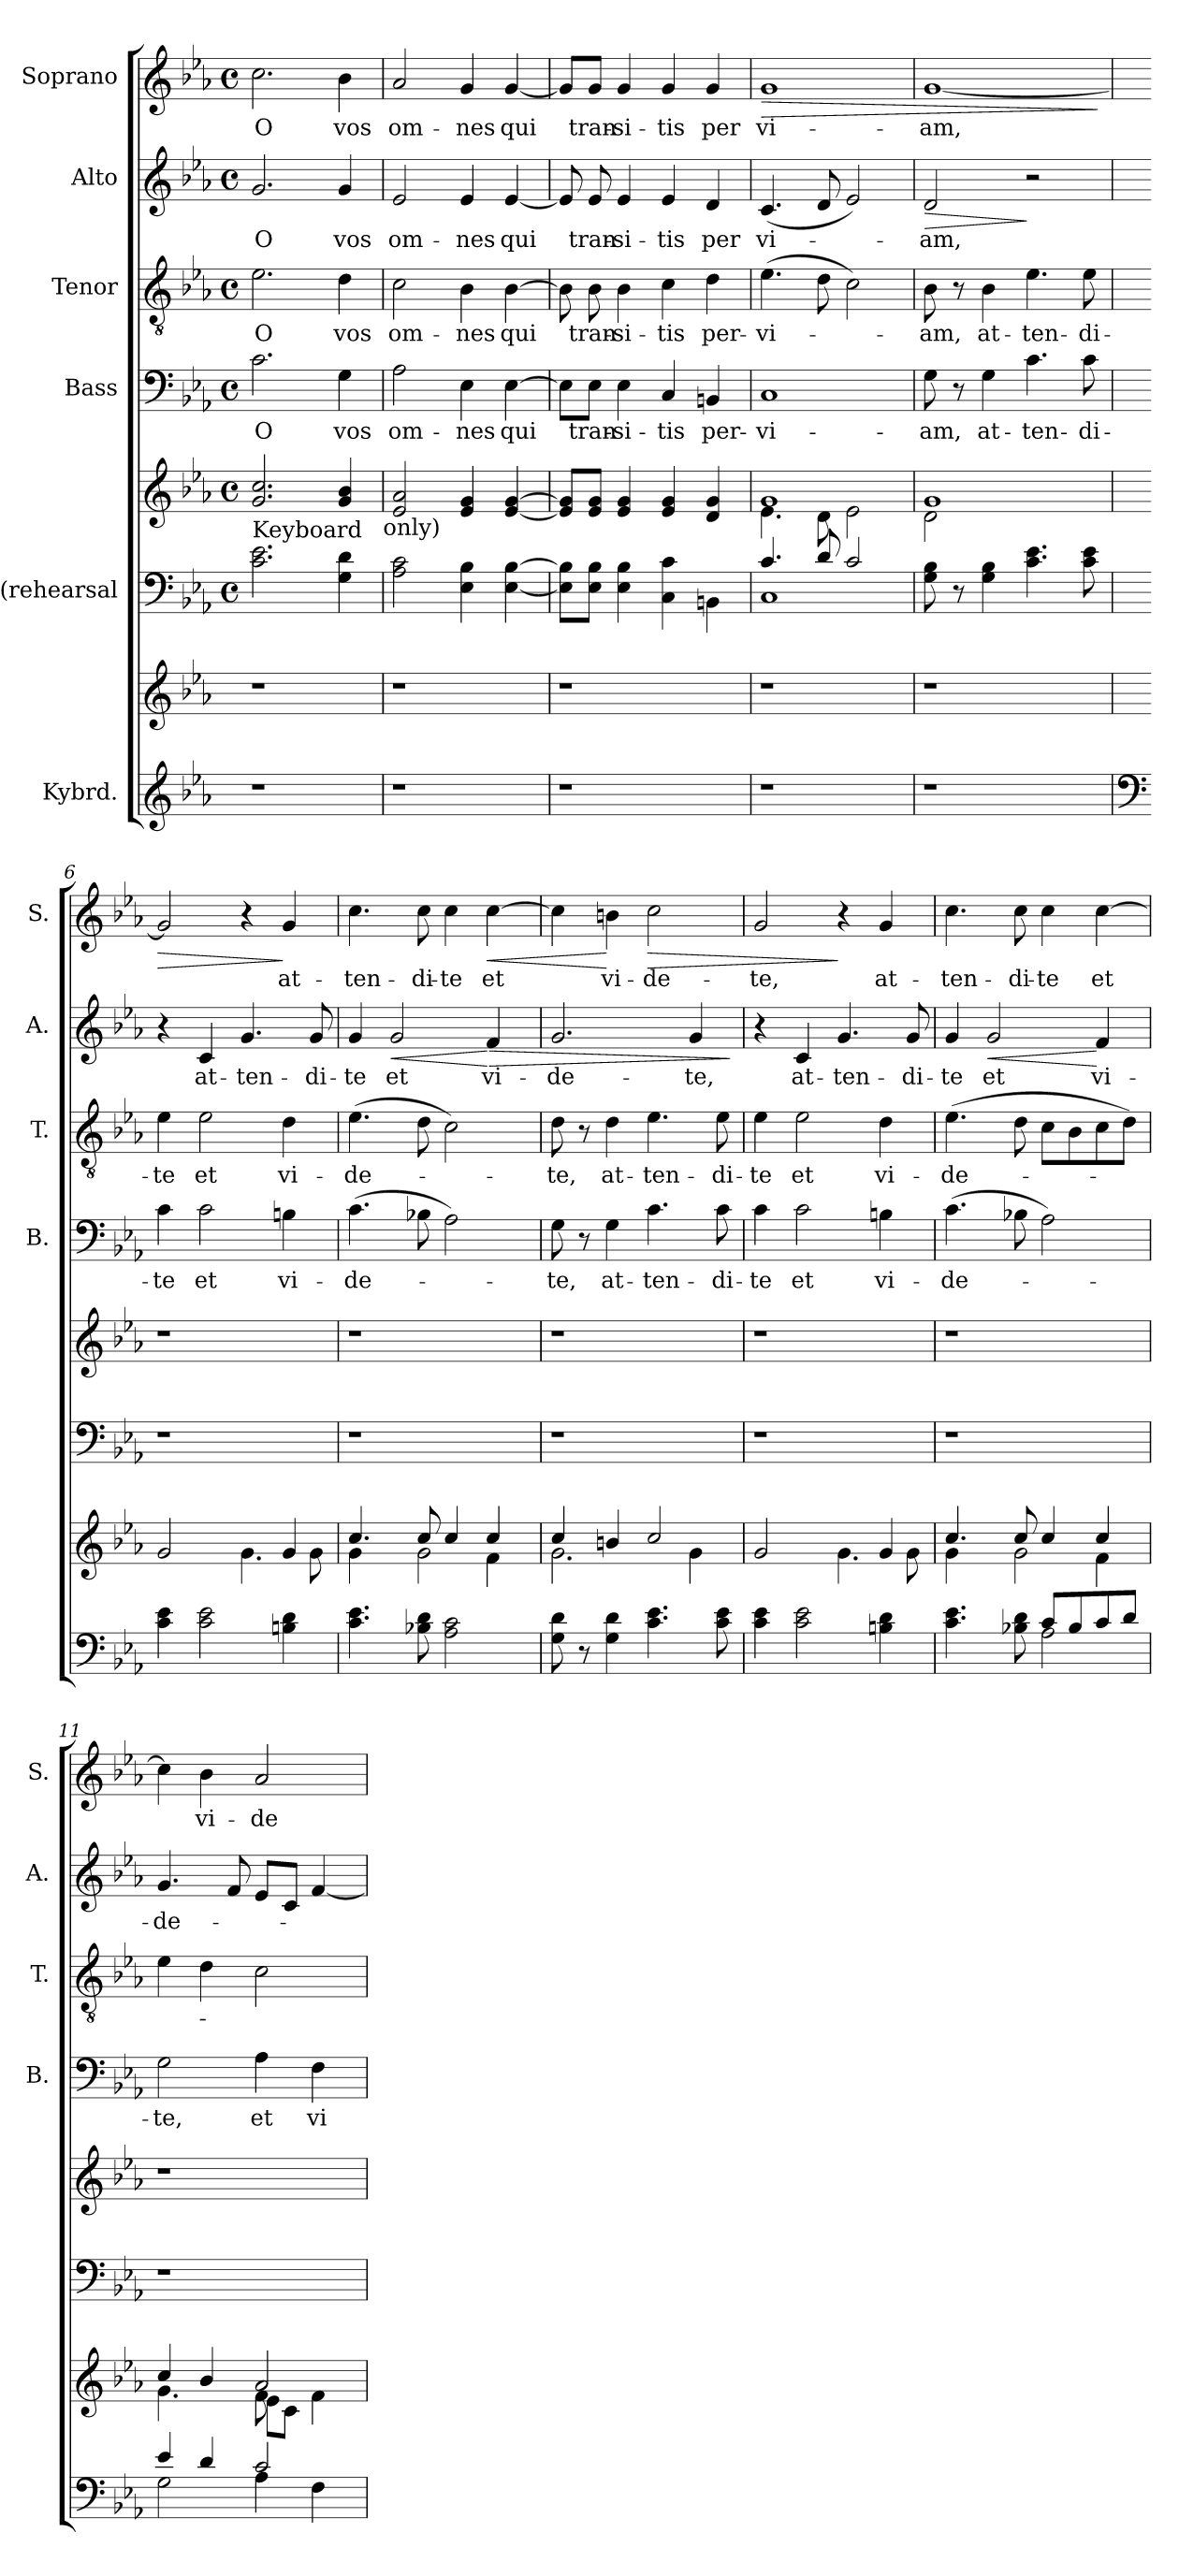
**kern	**kern	**kern	**kern	**kern	**text	**kern	**text	**kern	**text	**dynam	**kern	**text	**dynam
*part6	*part6	*part5	*part5	*part4	*part4	*part3	*part3	*part2	*part2	*part2	*part1	*part1	*part1
*staff8	*staff7	*staff6	*staff5	*staff4	*staff4	*staff3	*staff3	*staff2	*staff2	*staff2	*staff1	*staff1	*staff1
*I"Kybrd.	*	*I"(rehearsal	*	*I"Bass	*	*I"Tenor	*	*I"Alto	*	*	*I"Soprano	*	*
*	*	*	*	*I'B.	*	*I'T.	*	*I'A.	*	*	*I'S.	*	*
*clefG2	*clefG2	*clefF4	*clefG2	*clefF4	*	*clefGv2	*	*clefG2	*	*	*clefG2	*	*
*k[b-e-a-]	*k[b-e-a-]	*k[b-e-a-]	*k[b-e-a-]	*k[b-e-a-]	*	*k[b-e-a-]	*	*k[b-e-a-]	*	*	*k[b-e-a-]	*	*
*E-:	*E-:	*E-:	*E-:	*E-:	*	*E-:	*	*E-:	*	*	*E-:	*	*
*	*	*M4/4	*M4/4	*M4/4	*	*M4/4	*	*M4/4	*	*	*M4/4	*	*
*	*	*met(c)	*met(c)	*met(c)	*	*met(c)	*	*met(c)	*	*	*met(c)	*	*
=1	=1	=1	=1	=1	=1	=1	=1	=1	=1	=1	=1	=1	=1
!	!	!LO:TX:a:t=Keyboard	!	!	!	!	!	!	!	!	!	!	!
!	!	!	!	!	!LO:LY:b	!	!LO:LY:b	!	!LO:LY:b	!	!	!LO:LY:b	!
1r	1r	2.c\ 2.e-\	2.g/ 2.cc/	2.c\	O	2.e-\	O	2.g/	O	.	2.cc\	O	.
!	!	!	!	!	!LO:LY:b	!	!LO:LY:b	!	!LO:LY:b	!	!	!LO:LY:b	!
.	.	4G\ 4d\	4g/ 4b-/	4G\	vos	4d\	vos	4g/	vos	.	4b-\	vos	.
!	!	!	!LO:TX:b:t=only)	!	!	!	!	!	!	!	!	!	!
=2	=2	=2	=2	=2	=2	=2	=2	=2	=2	=2	=2	=2	=2
!	!	!	!	!	!LO:LY:b	!	!LO:LY:b	!	!LO:LY:b	!	!	!LO:LY:b	!
1r	1r	2A-\ 2c\	2e-/ 2a-/	2A-\	om-	2c\	om-	2e-/	om-	.	2a-/	om-	.
!	!	!	!	!	!LO:LY:b	!	!LO:LY:b	!	!LO:LY:b	!	!	!LO:LY:b	!
.	.	4E-\ 4B-\	4e-/ 4g/	4E-\	-nes	4B-\	-nes	4e-/	-nes	.	4g/	-nes	.
!	!	!	!	!	!LO:LY:b	!	!LO:LY:b	!	!LO:LY:b	!	!	!LO:LY:b	!
.	.	[<4E-\ [>4B-\	[<4e-/ [>4g/	[>4E-\	qui	[>4B-\	qui	[<4e-/	qui	.	[<4g/	qui	.
=3	=3	=3	=3	=3	=3	=3	=3	=3	=3	=3	=3	=3	=3
1r	1r	8E-\] 8B-\]L	8e-/] 8g/]L	8E-\L]	.	8B-\]	.	8e-/]	.	.	8g/L]	.	.
!	!	!	!	!	!LO:LY:b	!	!LO:LY:b	!	!LO:LY:b	!	!	!LO:LY:b	!
.	.	8E-\ 8B-\J	8e-/ 8g/J	8E-\J	tran-	8B-\	tran-	8e-/	tran-	.	8g/J	tran-	.
!	!	!	!	!	!LO:LY:b:rj	!	!LO:LY:b:rj	!	!LO:LY:b:rj	!	!	!LO:LY:b:rj	!
.	.	4E-\ 4B-\	4e-/ 4g/	4E-\	-si-	4B-\	-si-	4e-/	-si-	.	4g/	-si-	.
!	!	!	!	!	!LO:LY:b	!	!LO:LY:b	!	!LO:LY:b	!	!	!LO:LY:b	!
.	.	4C\ 4c\	4e-/ 4g/	4C/	-tis	4c\	-tis	4e-/	-tis	.	4g/	-tis	.
!	!	!	!	!	!LO:LY:b	!	!LO:LY:b	!	!LO:LY:b	!	!	!LO:LY:b	!
.	.	4BBn\	4d/ 4g/	4BBn/	per-	4d\	per-	4d/	per	.	4g/	per	.
=4	=4	=4	=4	=4	=4	=4	=4	=4	=4	=4	=4	=4	=4
*	*	*^	*^	*	*	*	*	*	*	*	*	*	*
!	!	!	!	!	!	!	!LO:LY:b	!	!LO:LY:b	!	!LO:LY:b	!	!	!LO:LY:b	!LO:HP:b
1r	1r	4.c/	1C	1g	4.e-\	1C	-vi-	(>4.e-\	-vi-	(<4.c/	vi-	.	1g	vi-	>
.	.	8d/	.	.	8d\	.	.	8d\	.	8d/	.	.	.	.	.
.	.	2c/	.	.	2e-\	.	.	2c\)	.	2e-/)	.	.	.	.	.
*	*	*v	*v	*	*	*	*	*	*	*	*	*	*	*	*
=5	=5	=5	=5	=5	=5	=5	=5	=5	=5	=5	=5	=5	=5	=5
!	!	!	!	!	!	!LO:LY:b	!	!LO:LY:b	!	!LO:LY:b	!LO:HP:b	!	!LO:LY:b	!
1r	1r	8G\ 8B-\	1g	2d\	8G\	-am,	8B-\	-am,	2d/	-am,	>	[<1g	-am,	.
.	.	8r	.	.	8r	.	8r	.	.	.	.	.	.	.
!	!	!	!	!	!	!LO:LY:b	!	!LO:LY:b	!	!	!	!	!	!
.	.	4G\ 4B-\	.	.	4G\	at-	4B-\	at-	.	.	.	.	.	.
!	!	!	!	!	!	!LO:LY:b	!	!LO:LY:b	!	!	!	!	!	!
.	.	4.c\ 4.e-\	.	2ryy	4.c\	-ten-	4.e-\	-ten-	2r	.	]	.	.	.
!	!	!	!	!	!	!LO:LY:b	!	!LO:LY:b	!	!	!	!	!	!
.	.	8c\ 8e-\	.	.	8c\	-di-	8e-\	-di-	.	.	.	.	.	.
*	*	*	*v	*v	*	*	*	*	*	*	*	*	*	*
.	.	.	.	.	.	.	.	.	.	.	.	.	]
!!LO:LB:g=z
=6	=6	=6	=6	=6	=6	=6	=6	=6	=6	=6	=6	=6	=6
*clefF4	*	*	*	*	*	*	*	*	*	*	*	*	*
*	*^	*	*	*	*	*	*	*	*	*	*	*	*
!	!	!	!	!	!	!LO:LY:b	!	!LO:LY:b	!	!	!	!	!	!LO:HP:b
4c\ 4e-\	2g/	2.ryy	1r	1r	4c\	-te	4e-\	-te	4r	.	.	2g/]	.	>
!	!	!	!	!	!	!LO:LY:b	!	!LO:LY:b	!	!LO:LY:b	!	!	!	!
2c\ 2e-\	.	.	.	.	2c\	et	2e-\	et	4c/	at-	.	.	.	.
!	!	!	!	!	!	!	!	!	!	!LO:LY:b	!	!	!	!
.	4.g\	.	.	.	.	.	.	.	4.g/	-ten-	.	4r	.	.
!	!	!	!	!	!	!LO:LY:b	!	!LO:LY:b	!	!	!	!	!LO:LY:b	!
4Bn\ 4d\	.	4g/	.	.	4Bn\	vi-	4d\	vi-	.	.	.	4g/	at-	]
!	!	!	!	!	!	!	!	!	!	!LO:LY:b	!	!	!	!
.	8g\	.	.	.	.	.	.	.	8g/	-di-	.	.	.	.
=7	=7	=7	=7	=7	=7	=7	=7	=7	=7	=7	=7	=7	=7	=7
*	*^	*^	*	*	*	*	*	*	*	*	*	*	*	*
!	!	!	!	!	!	!	!	!LO:LY:b	!	!LO:LY:b	!	!LO:LY:b	!	!	!LO:LY:b	!
4.c\ 4.e-\	4g\	4.cc/	4.ryy	2.ryy	1r	1r	(>4.c\	-de-	(>4.e-\	-de-	4g/	-te	.	4.cc\	-ten-	.
!	!	!	!	!	!	!	!	!	!	!	!	!LO:LY:b	!LO:HP:b	!	!	!
.	2.ryy	.	.	.	.	.	.	.	.	.	2g/	et	<	.	.	.
!	!	!	!	!	!	!	!	!	!	!	!	!	!	!	!LO:LY:b	!
8B-X\ 8d\	.	2g\	8cc/	.	.	.	8B-X\	.	8d\	.	.	.	.	8cc\	-di-	.
!	!	!	!	!	!	!	!	!	!	!	!	!	!	!	!LO:LY:b:rj	!
2A-\ 2c\	.	.	4cc/	.	.	.	2A-\)	.	2c\)	.	.	.	.	4cc\	-te	.
!	!	!	!	!	!	!	!	!	!	!	!	!LO:LY:b	!LO:HP:n=1:b	!	!LO:LY:b	!LO:HP:b
.	.	.	4f\	4cc/	.	.	.	.	.	.	4f/	vi-	[ >	[>4cc\	et	<
.	.	8ryy	.	.	.	.	.	.	.	.	.	.	.	.	.	.
*	*	*v	*v	*v	*	*	*	*	*	*	*	*	*	*	*	*
=8	=8	=8	=8	=8	=8	=8	=8	=8	=8	=8	=8	=8	=8	=8
!	!	!	!	!	!	!LO:LY:b	!	!LO:LY:b	!	!LO:LY:b	!	!	!	!
8G\ 8d\	2.g\	4cc/	1r	1r	8G\	-te,	8d\	-te,	2.g/	-de-	.	4cc\]	.	.
8r	.	.	.	.	8r	.	8r	.	.	.	.	.	.	.
!	!	!	!	!	!	!LO:LY:b	!	!LO:LY:b	!	!	!	!	!LO:LY:b	!
4G\ 4d\	.	4bn/	.	.	4G\	at-	4d\	at-	.	.	.	4bn\	vi-	[
!	!	!	!	!	!	!LO:LY:b	!	!LO:LY:b	!	!	!	!	!LO:LY:b	!LO:HP:b
4.c\ 4.e-\	.	2cc/	.	.	4.c\	-ten-	4.e-\	-ten-	.	.	.	2cc\	-de-	>
!	!	!	!	!	!	!	!	!	!	!LO:LY:b	!	!	!	!
.	4g\	.	.	.	.	.	.	.	4g/	-te,	.	.	.	.
!	!	!	!	!	!	!LO:LY:b	!	!LO:LY:b	!	!	!	!	!	!
8c\ 8e-\	.	.	.	.	8c\	-di-	8e-\	-di-	.	.	.	.	.	.
*	*v	*v	*	*	*	*	*	*	*	*	*	*	*	*
.	.	.	.	.	.	.	.	.	.	]	.	.	.
=9	=9	=9	=9	=9	=9	=9	=9	=9	=9	=9	=9	=9	=9
*	*^	*	*	*	*	*	*	*	*	*	*	*	*
!	!	!	!	!	!	!LO:LY:b	!	!LO:LY:b	!	!	!	!	!LO:LY:b	!
4c\ 4e-\	2g/	2.ryy	1r	1r	4c\	-te	4e-\	-te	4r	.	.	2g/	-te,	.
!	!	!	!	!	!	!LO:LY:b	!	!LO:LY:b	!	!LO:LY:b	!	!	!	!
2c\ 2e-\	.	.	.	.	2c\	et	2e-\	et	4c/	at-	.	.	.	.
!	!	!	!	!	!	!	!	!	!	!LO:LY:b	!	!	!	!
.	4.g\	.	.	.	.	.	.	.	4.g/	-ten-	.	4r	.	]
!	!	!	!	!	!	!LO:LY:b	!	!LO:LY:b	!	!	!	!	!LO:LY:b	!
4Bn\ 4d\	.	4g/	.	.	4Bn\	vi-	4d\	vi-	.	.	.	4g/	at-	.
!	!	!	!	!	!	!	!	!	!	!LO:LY:b	!	!	!	!
.	8g\	.	.	.	.	.	.	.	8g/	-di-	.	.	.	.
=10	=10	=10	=10	=10	=10	=10	=10	=10	=10	=10	=10	=10	=10	=10
*^	*	*^	*	*	*	*	*	*	*	*	*	*	*	*
!	!	!	!	!	!	!	!	!LO:LY:b	!	!LO:LY:b	!	!LO:LY:b	!	!	!LO:LY:b	!
4.c\ 4.e-\	2ryy	4.cc/	4g\	2.ryy	1r	1r	(>4.c\	-de-	(>4.e-\	-de-	4g/	-te	.	4.cc\	-ten-	.
!	!	!	!	!	!	!	!	!	!	!	!	!LO:LY:b	!LO:HP:b	!	!	!
.	.	.	8ryy	.	.	.	.	.	.	.	2g/	et	<	.	.	.
!	!	!	!	!	!	!	!	!	!	!	!	!	!	!	!LO:LY:b	!
8B-X\ 8d\	.	8cc/	2g\	.	.	.	8B-X\	.	8d\	.	.	.	.	8cc\	-di-	.
!	!	!	!	!	!	!	!	!	!	!	!	!	!	!	!LO:LY:b:rj	!
2A-\	8c/L	4cc/	.	.	.	.	2A-\)	.	8c\L	.	.	.	.	4cc\	-te	.
.	8B-/	.	.	.	.	.	.	.	8B-\	.	.	.	.	.	.	.
!	!	!	!	!	!	!	!	!	!	!	!	!LO:LY:b	!	!	!LO:LY:b	!
.	8c/	4cc/	.	4f\	.	.	.	.	8c\	.	4f/	vi-	[	[>4cc\	et	.
.	8d/J	.	8ryy	.	.	.	.	.	8d\J)	.	.	.	.	.	.	.
!!LO:PB:g=z
=11	=11	=11	=11	=11	=11	=11	=11	=11	=11	=11	=11	=11	=11	=11	=11	=11
*	*	*	*	*^	*	*	*	*	*	*	*	*	*	*	*	*
!	!	!	!	!	!	!	!	!	!LO:LY:b	!	!	!	!LO:LY:b	!	!	!	!
2G\	4e-/	4.g\	4cc/	2ryy	2ryy	1r	1r	2G\	-te,	4e-\	.	4.g/	-de-	.	4cc\]	.	.
!	!	!	!	!	!	!	!	!	!	!	!	!	!	!	!	!LO:LY:b	!
.	4d/	.	4b-/	.	.	.	.	.	.	4d\	.	.	.	.	4b-\	vi-	.
.	.	2ryy	.	.	.	.	.	.	.	.	.	8f/	.	.	.	.	.
!	!	!	!	!	!	!	!	!	!LO:LY:b	!	!	!	!	!	!	!LO:LY:b	!
4A-\	2c/	.	8f\	2a-/	8e-\L	.	.	4A-\	et	2c\	.	8e-/L	.	.	2a-/	-de-	.
.	.	.	4.ryy	.	8c\J	.	.	.	.	.	.	8c/J	.	.	.	.	.
!	!	!	!	!	!	!	!	!	!LO:LY:b	!	!	!	!	!	!	!	!
4F\	.	.	.	.	4f\	.	.	4F\	vi-	.	.	[<4f/	.	.	.	.	.
.	.	8ryy	.	.	.	.	.	.	.	.	.	.	.	.	.	.	.
*v	*v	*	*	*	*	*	*	*	*	*	*	*	*	*	*	*	*
*	*v	*v	*v	*v	*	*	*	*	*	*	*	*	*	*	*	*
=	=	=	=	=	=	=	=	=	=	=	=	=	=
*-	*-	*-	*-	*-	*-	*-	*-	*-	*-	*-	*-	*-	*-
